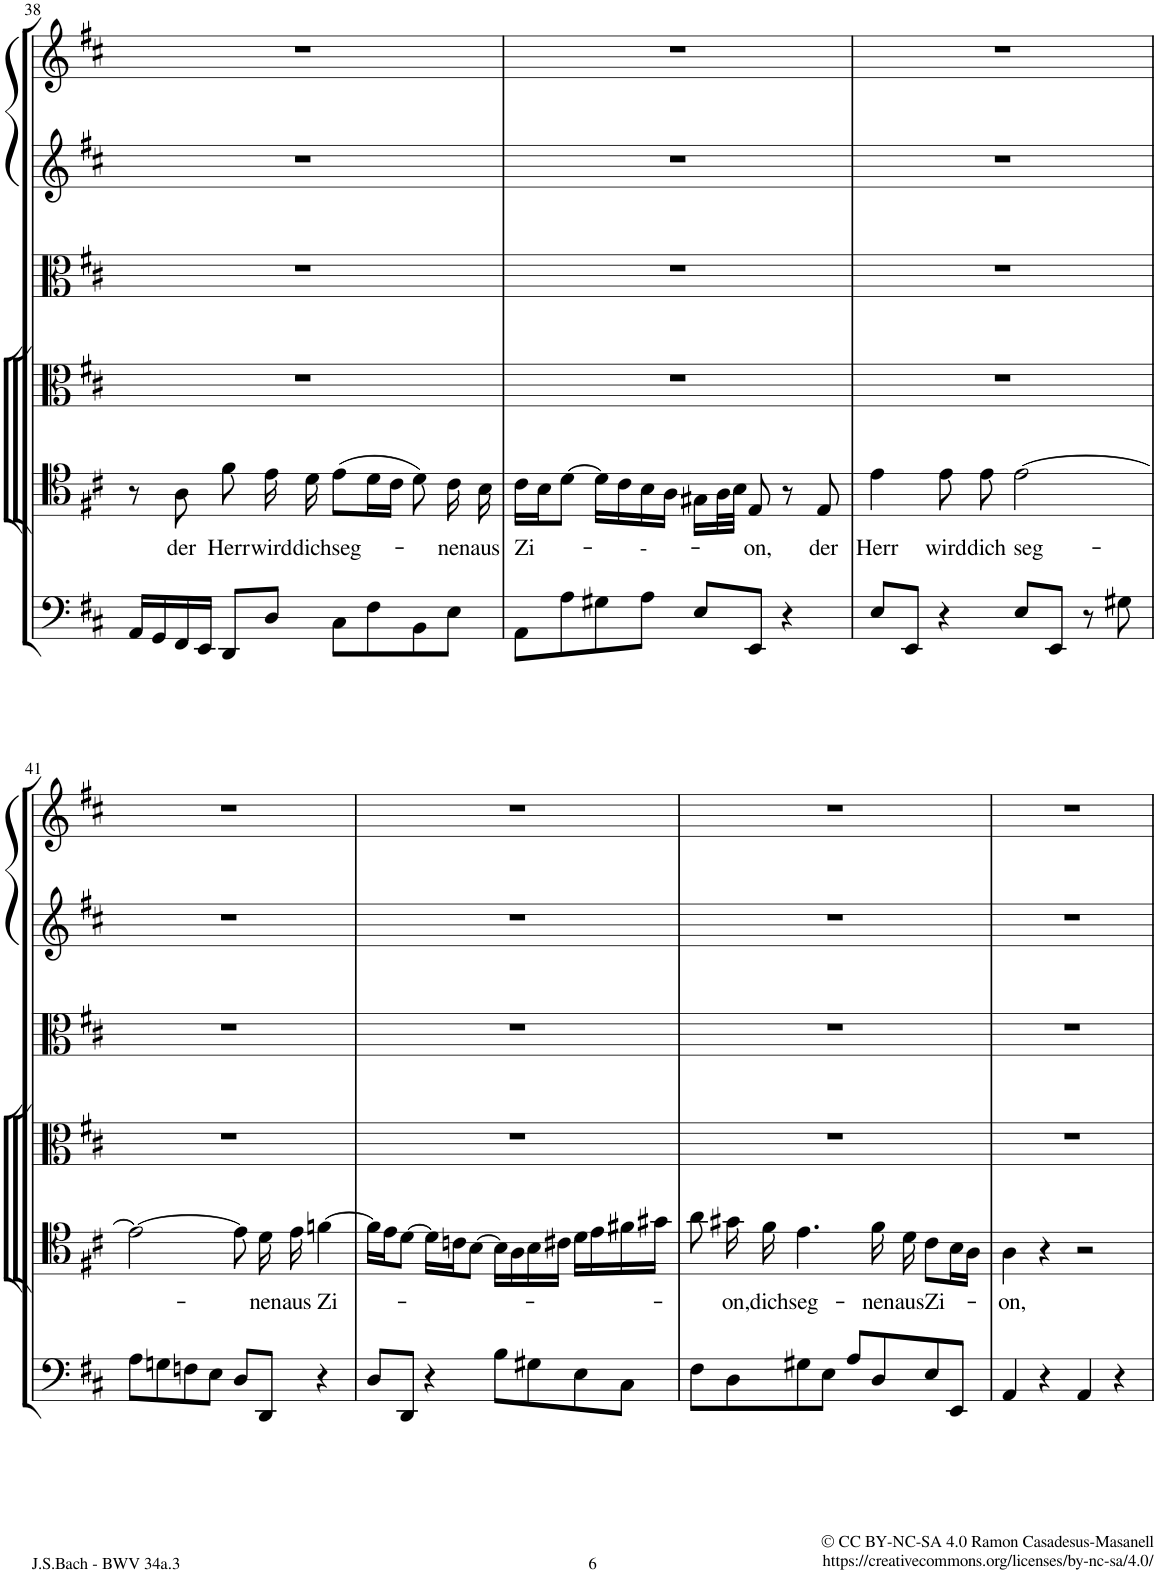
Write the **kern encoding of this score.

**kern	**kern	**text	**kern	**kern	**kern	**kern
*part6	*part5	*part5	*part4	*part3	*part2	*part1
*staff6	*staff5	*staff5	*staff4	*staff3	*staff2	*staff1
*I"Continuo	*I"Tenore	*	*I"Alto	*I"Viola	*I"Violino II	*I"Violino I
*	*	*	*	*I'Vla	*I'Vln	*I'Vln
!!LO:PB:g=z
*clefF4	*clefC4	*	*clefC3	*clefC3	*clefG2	*clefG2
*k[f#c#]	*k[f#c#]	*	*k[f#c#]	*k[f#c#]	*k[f#c#]	*k[f#c#]
*M4/4	*M4/4	*	*M4/4	*M4/4	*M4/4	*M4/4
*met(c)	*met(c)	*	*met(c)	*met(c)	*met(c)	*met(c)
=38	=38	=38	=38	=38	=38	=38
16AA/LL	8r	.	1r	1r	1r	1r
16GG/	.	.	.	.	.	.
!	!	!LO:LY:b	!	!	!	!
16FF#/	8A\	der	.	.	.	.
16EE/JJ	.	.	.	.	.	.
!	!	!LO:LY:b	!	!	!	!
8DD/L	8f#\	Herr	.	.	.	.
!	!	!LO:LY:b	!	!	!	!
8D/J	16e\	wird	.	.	.	.
!	!	!LO:LY:b	!	!	!	!
.	16d\	dich	.	.	.	.
!	!	!LO:LY:b	!	!	!	!
8C#\L	(8e\L	seg-	.	.	.	.
8F#\	16d\L	.	.	.	.	.
.	16c#\JJ	.	.	.	.	.
8BB\	8d\)	.	.	.	.	.
!	!	!LO:LY:b	!	!	!	!
8E\J	16c#\	-nen	.	.	.	.
!	!	!LO:LY:b	!	!	!	!
.	16B\	aus	.	.	.	.
=39	=39	=39	=39	=39	=39	=39
!	!	!LO:LY:b	!	!	!	!
8AA\L	16c#\LL	Zi-	1r	1r	1r	1r
.	16B\J	.	.	.	.	.
8A\	[>8d\J	.	.	.	.	.
8G#X\	16d\LL]	.	.	.	.	.
.	16c#\	.	.	.	.	.
!	!	!LO:LY:b	!	!	!	!
8A\J	16B\	---	.	.	.	.
.	16A\JJ	.	.	.	.	.
8E/L	16G#X\LL	.	.	.	.	.
.	32A\L	.	.	.	.	.
.	32B\JJJ	.	.	.	.	.
!	!	!LO:LY:b	!	!	!	!
8EE/J	8E/	-on,	.	.	.	.
4r	8r	.	.	.	.	.
!	!	!LO:LY:b	!	!	!	!
.	8E/	der	.	.	.	.
=40	=40	=40	=40	=40	=40	=40
!	!	!LO:LY:b	!	!	!	!
8E/L	4e\	Herr	1r	1r	1r	1r
8EE/J	.	.	.	.	.	.
!	!	!LO:LY:b	!	!	!	!
4r	8e\	wird	.	.	.	.
!	!	!LO:LY:b	!	!	!	!
.	8e\	dich	.	.	.	.
!	!	!LO:LY:b	!	!	!	!
8E/L	[>2e\	seg-	.	.	.	.
8EE/J	.	.	.	.	.	.
8r	.	.	.	.	.	.
8G#X\	.	.	.	.	.	.
!!LO:LB:g=z
=41	=41	=41	=41	=41	=41	=41
8A\L	2e\_	.	1r	1r	1r	1r
8Gn\	.	.	.	.	.	.
8Fn\	.	.	.	.	.	.
8E\J	.	.	.	.	.	.
8D/L	8e\]	.	.	.	.	.
!	!	!LO:LY:b	!	!	!	!
8DD/J	16d\	-nen	.	.	.	.
!	!	!LO:LY:b	!	!	!	!
.	16e\	aus	.	.	.	.
!	!	!LO:LY:b	!	!	!	!
4r	[>4fn\	Zi-	.	.	.	.
=42	=42	=42	=42	=42	=42	=42
8D/L	16f\LL]	.	1r	1r	1r	1r
.	16e\J	.	.	.	.	.
8DD/J	[>8d\J	.	.	.	.	.
4r	16d\LL]	.	.	.	.	.
.	16cn\J	.	.	.	.	.
.	[>8B\J	.	.	.	.	.
8B\L	16B\LL]	.	.	.	.	.
.	16A\	.	.	.	.	.
8G#X\	16B\	.	.	.	.	.
.	16c#X\JJ	.	.	.	.	.
8E\	16d\LL	.	.	.	.	.
.	16e\	.	.	.	.	.
8C#\J	16f#X\	.	.	.	.	.
.	16g#X\JJ	.	.	.	.	.
=43	=43	=43	=43	=43	=43	=43
8F#\L	8a\	.	1r	1r	1r	1r
!	!	!LO:LY:b	!	!	!	!
8D\	16g#X\	on,	.	.	.	.
!	!	!LO:LY:b	!	!	!	!
.	16f#\	dich	.	.	.	.
!	!	!LO:LY:b	!	!	!	!
8G#X\	4.e\	seg-	.	.	.	.
8E\J	.	.	.	.	.	.
8A/L	.	.	.	.	.	.
!	!	!LO:LY:b	!	!	!	!
8D/	16f#\	-nen	.	.	.	.
!	!	!LO:LY:b	!	!	!	!
.	16d\	aus	.	.	.	.
!	!	!LO:LY:b	!	!	!	!
8E/	8c#\L	Zi-	.	.	.	.
8EE/J	16B\L	.	.	.	.	.
.	16A\JJ	.	.	.	.	.
=44	=44	=44	=44	=44	=44	=44
!	!	!LO:LY:b	!	!	!	!
4AA/	4A\	on,	1r	1r	1r	1r
4r	4r	.	.	.	.	.
4AA/	2r	.	.	.	.	.
4r	.	.	.	.	.	.
=	=	=	=	=	=	=
*-	*-	*-	*-	*-	*-	*-
